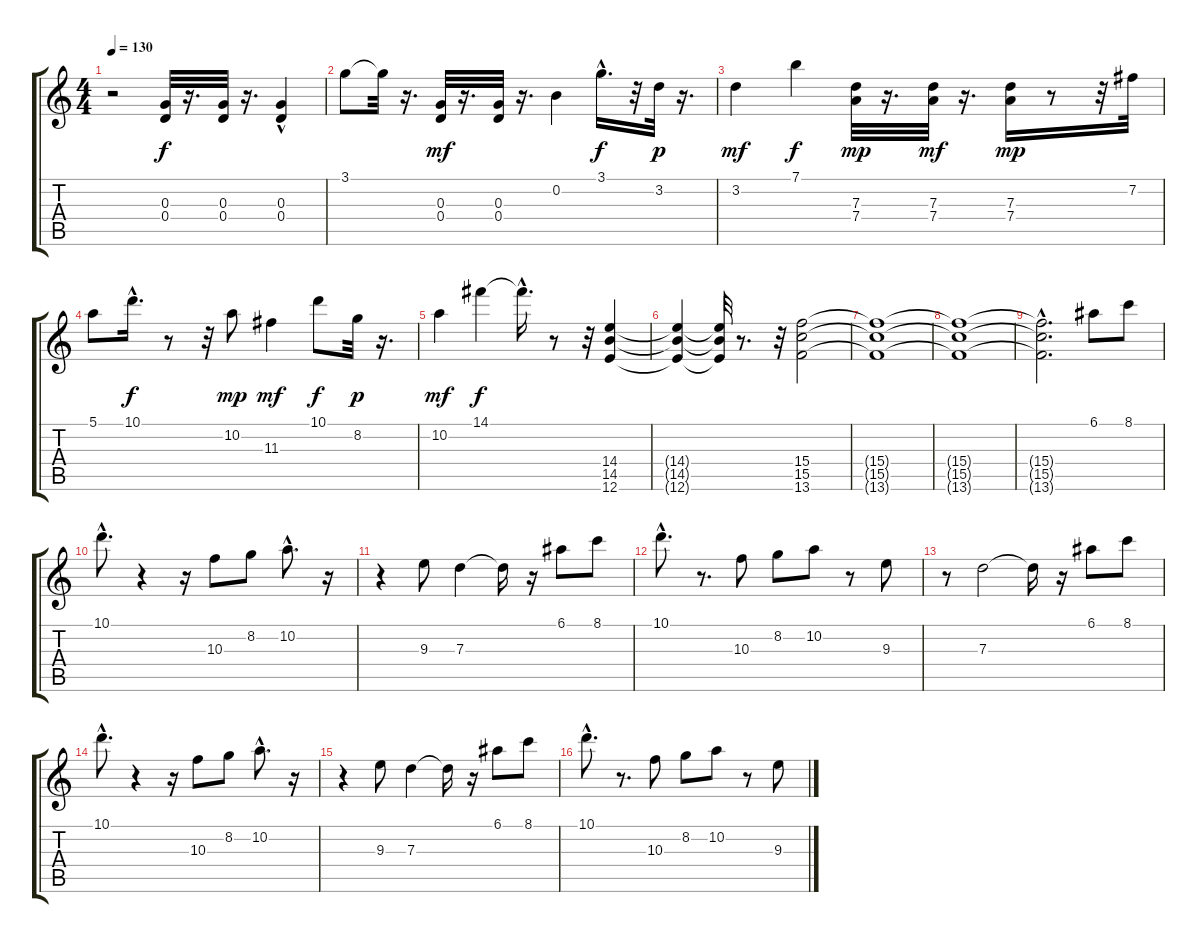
\track "" {instrument distortionguitar}
\staff {score tabs}
\tuning (E4 B3 G3 D3 A2 E2) {hide}
\ts (4 4)
\tempo 130
\clef g2
\ks c
r.2{dy f} (0.3 0.4).32 r.16{d} (0.3 0.4).32 r.16{d} (0.3{hac} 0.4{hac}).4 |
3.1.8 3.1{t}.32 r.16{d} (0.3 0.4).32{dy mf} r.16{d} (0.3 0.4).32 r.16{d} 0.2.4 3.1{hac}.16{d dy f} r.32 3.2.32{dy p} r.16{d} |
3.2.4{dy mf} 7.1.4{dy f} (7.3 7.4).32{dy mp} r.16{d} (7.3 7.4).32{dy mf} r.16{d} (7.3 7.4).16{dy mp} r.8 r.32 7.2.32 |
5.1.8 10.1{hac}.16{d dy f} r.8 r.32 10.2.8{dy mp} 11.3.4{dy mf} 10.1.8{dy f} 8.2.32{dy p} r.16{d} |
10.2.4{dy mf} 14.1.4{dy f} 14.1{hac t}.16{d} r.8 r.32 (14.4 14.5 12.6).4 |
(14.4{t} 14.5{t} 12.6{t}).4 (14.4{t} 14.5{t} 12.6{t}).32 r.8{d} r.32 (15.4 15.5 13.6).2 |
(15.4{t} 15.5{t} 13.6{t}).1 |
(15.4{t} 15.5{t} 13.6{t}).1 |
(15.4{hac t} 15.5{hac t} 13.6{hac t}).2{d} 6.1.8 8.1.8 |
10.1{hac}.8{d} r.4 r.16 10.3.8 8.2.8 10.2{hac}.8{d} r.16 |
r.4 9.3.8 7.3.4 7.3{t}.16 r.16 6.1.8 8.1.8 |
10.1{hac}.8{d} r.8{d} 10.3.8 8.2.8 10.2.8 r.8 9.3.8 |
r.8 7.3.2 7.3{t}.16 r.16 6.1.8 8.1.8 |
10.1{hac}.8{d} r.4 r.16 10.3.8 8.2.8 10.2{hac}.8{d} r.16 |
r.4 9.3.8 7.3.4 7.3{t}.16 r.16 6.1.8 8.1.8 |
10.1{hac}.8{d} r.8{d} 10.3.8 8.2.8 10.2.8 r.8 9.3.8
